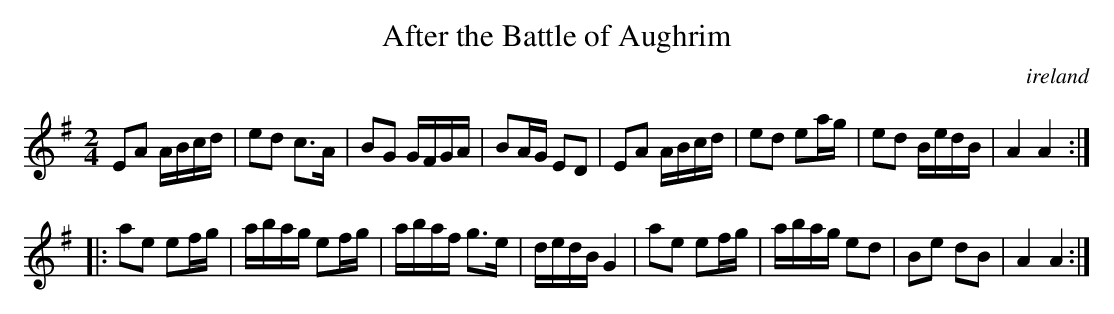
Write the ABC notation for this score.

X:1
T:After the Battle of Aughrim
O:ireland
M:2/4
K:ADor
E2A2 ABcd | e2d2 c3A | B2G2 GFGA | B2AG E2D2 |\
E2A2 ABcd | e2d2 e2ag | e2d2 BedB | A4 A4 :|*
|:\
a2e2 e2fg | abag e2fg | abaf g3e | dedB G4 | \
a2e2 e2fg | abag e2d2 | B2e2 d2B2 | A4 A4 :|**
